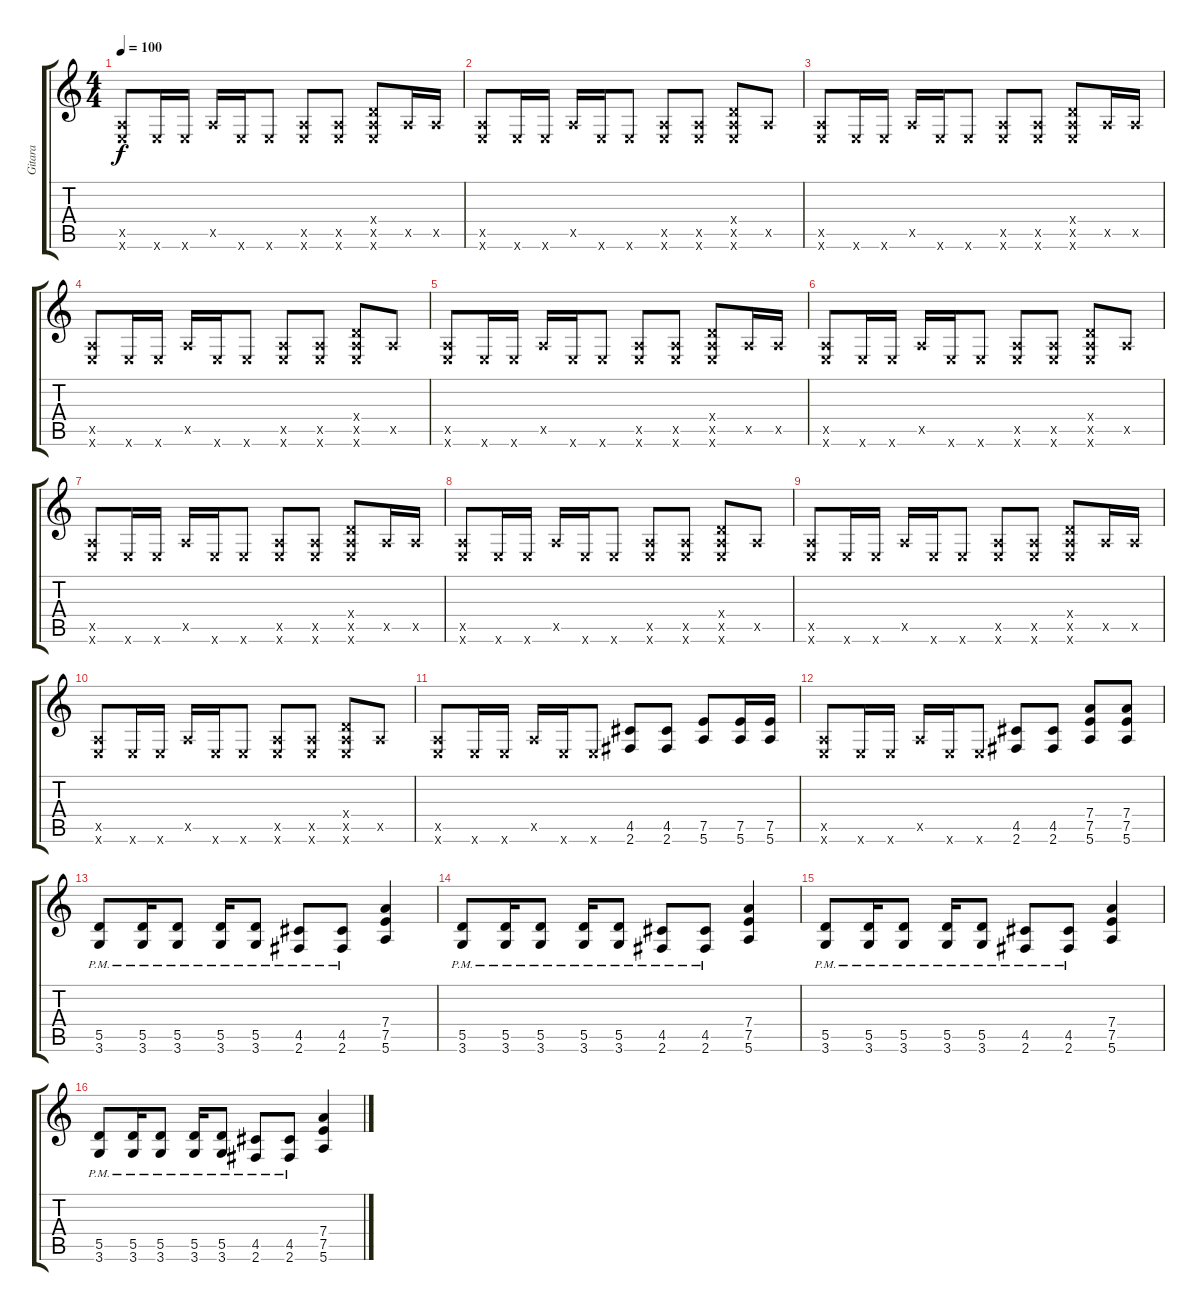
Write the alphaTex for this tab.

\track ("Gitara" "Gitara") {instrument distortionguitar}
\staff {score tabs}
\tuning (E4 B3 G3 D3 A2 E2) {hide}
\ts (4 4)
\tempo 100
\clef g2
\ks c
(0.5{x} 0.6{x}).8{dy f} 0.6{x}.16 0.6{x}.16 0.5{x}.16 0.6{x}.16 0.6{x}.8 (0.5{x} 0.6{x}).8 (0.5{x} 0.6{x}).8 (0.4{x} 0.5{x} 0.6{x}).8 0.5{x}.16 0.5{x}.16 |
(0.5{x} 0.6{x}).8 0.6{x}.16 0.6{x}.16 0.5{x}.16 0.6{x}.16 0.6{x}.8 (0.5{x} 0.6{x}).8 (0.5{x} 0.6{x}).8 (0.4{x} 0.5{x} 0.6{x}).8 0.5{x}.8 |
(0.5{x} 0.6{x}).8 0.6{x}.16 0.6{x}.16 0.5{x}.16 0.6{x}.16 0.6{x}.8 (0.5{x} 0.6{x}).8 (0.5{x} 0.6{x}).8 (0.4{x} 0.5{x} 0.6{x}).8 0.5{x}.16 0.5{x}.16 |
(0.5{x} 0.6{x}).8 0.6{x}.16 0.6{x}.16 0.5{x}.16 0.6{x}.16 0.6{x}.8 (0.5{x} 0.6{x}).8 (0.5{x} 0.6{x}).8 (0.4{x} 0.5{x} 0.6{x}).8 0.5{x}.8 |
(0.5{x} 0.6{x}).8 0.6{x}.16 0.6{x}.16 0.5{x}.16 0.6{x}.16 0.6{x}.8 (0.5{x} 0.6{x}).8 (0.5{x} 0.6{x}).8 (0.4{x} 0.5{x} 0.6{x}).8 0.5{x}.16 0.5{x}.16 |
(0.5{x} 0.6{x}).8 0.6{x}.16 0.6{x}.16 0.5{x}.16 0.6{x}.16 0.6{x}.8 (0.5{x} 0.6{x}).8 (0.5{x} 0.6{x}).8 (0.4{x} 0.5{x} 0.6{x}).8 0.5{x}.8 |
(0.5{x} 0.6{x}).8 0.6{x}.16 0.6{x}.16 0.5{x}.16 0.6{x}.16 0.6{x}.8 (0.5{x} 0.6{x}).8 (0.5{x} 0.6{x}).8 (0.4{x} 0.5{x} 0.6{x}).8 0.5{x}.16 0.5{x}.16 |
(0.5{x} 0.6{x}).8 0.6{x}.16 0.6{x}.16 0.5{x}.16 0.6{x}.16 0.6{x}.8 (0.5{x} 0.6{x}).8 (0.5{x} 0.6{x}).8 (0.4{x} 0.5{x} 0.6{x}).8 0.5{x}.8 |
(0.5{x} 0.6{x}).8 0.6{x}.16 0.6{x}.16 0.5{x}.16 0.6{x}.16 0.6{x}.8 (0.5{x} 0.6{x}).8 (0.5{x} 0.6{x}).8 (0.4{x} 0.5{x} 0.6{x}).8 0.5{x}.16 0.5{x}.16 |
(0.5{x} 0.6{x}).8 0.6{x}.16 0.6{x}.16 0.5{x}.16 0.6{x}.16 0.6{x}.8 (0.5{x} 0.6{x}).8 (0.5{x} 0.6{x}).8 (0.4{x} 0.5{x} 0.6{x}).8 0.5{x}.8 |
(0.5{x} 0.6{x}).8 0.6{x}.16 0.6{x}.16 0.5{x}.16 0.6{x}.16 0.6{x}.8 (4.5 2.6).8 (4.5 2.6).8 (7.5 5.6).8 (7.5 5.6).16 (7.5 5.6).16 |
(0.5{x} 0.6{x}).8 0.6{x}.16 0.6{x}.16 0.5{x}.16 0.6{x}.16 0.6{x}.8 (4.5 2.6).8 (4.5 2.6).8 (7.4 7.5 5.6).8 (7.4 7.5 5.6).8 |
(5.5 3.6{pm}).8 (5.5 3.6{pm}).16 (5.5 3.6{pm}).8 (5.5 3.6{pm}).16 (5.5 3.6{pm}).8 (4.5 2.6{pm}).8 (4.5 2.6{pm}).8 (7.4 7.5 5.6).4 |
(5.5 3.6{pm}).8 (5.5 3.6{pm}).16 (5.5 3.6{pm}).8 (5.5 3.6{pm}).16 (5.5 3.6{pm}).8 (4.5 2.6{pm}).8 (4.5 2.6{pm}).8 (7.4 7.5 5.6).4 |
(5.5 3.6{pm}).8 (5.5 3.6{pm}).16 (5.5 3.6{pm}).8 (5.5 3.6{pm}).16 (5.5 3.6{pm}).8 (4.5 2.6{pm}).8 (4.5 2.6{pm}).8 (7.4 7.5 5.6).4 |
(5.5 3.6{pm}).8 (5.5 3.6{pm}).16 (5.5 3.6{pm}).8 (5.5 3.6{pm}).16 (5.5 3.6{pm}).8 (4.5 2.6{pm}).8 (4.5 2.6{pm}).8 (7.4 7.5 5.6).4
